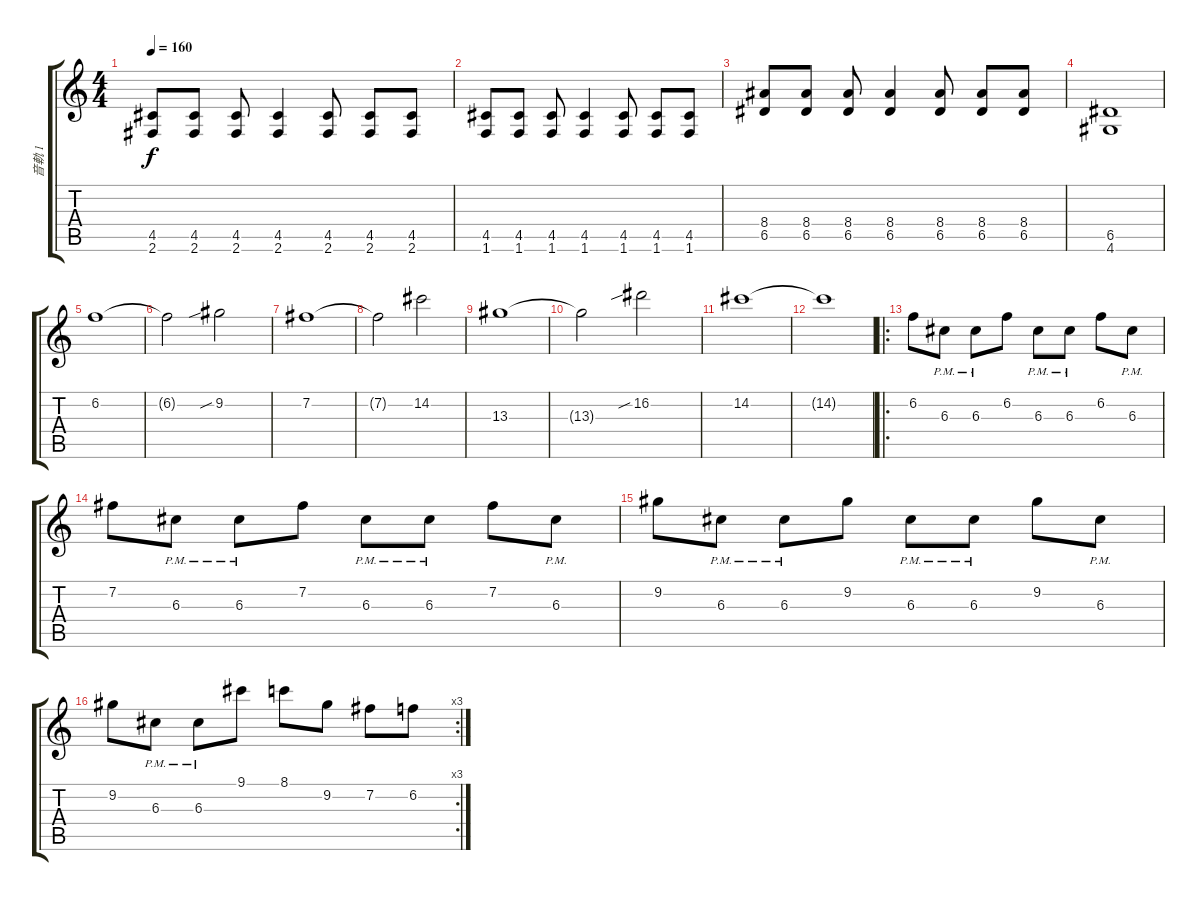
\track ("音軌 1" "音軌 1") {instrument overdrivenguitar}
\staff {score tabs}
\tuning (E4 B3 G3 D3 A2 E2) {hide}
\ts (4 4)
\tempo 160
\clef g2
\ks c
(4.5 2.6).8{dy f} (4.5 2.6).8 (4.5 2.6).8 (4.5 2.6).4 (4.5 2.6).8 (4.5 2.6).8 (4.5 2.6).8 |
(4.5 1.6).8 (4.5 1.6).8 (4.5 1.6).8 (4.5 1.6).4 (4.5 1.6).8 (4.5 1.6).8 (4.5 1.6).8 |
(8.4 6.5).8 (8.4 6.5).8 (8.4 6.5).8 (8.4 6.5).4 (8.4 6.5).8 (8.4 6.5).8 (8.4 6.5).8 |
(6.5 4.6).1 |
6.2.1 |
6.2{t}.2 9.2{sib}.2 |
7.2.1 |
7.2{t}.2 14.2.2 |
13.3.1 |
13.3{t}.2 16.2{sib}.2 |
14.2.1 |
14.2{t}.1 |
\ro
6.2.8 6.3{pm}.8 6.3{pm}.8 6.2.8 6.3{pm}.8 6.3{pm}.8 6.2.8 6.3{pm}.8 |
7.2.8 6.3{pm}.8 6.3{pm}.8 7.2.8 6.3{pm}.8 6.3{pm}.8 7.2.8 6.3{pm}.8 |
9.2.8 6.3{pm}.8 6.3{pm}.8 9.2.8 6.3{pm}.8 6.3{pm}.8 9.2.8 6.3{pm}.8 |
\rc 3
9.2.8 6.3{pm}.8 6.3{pm}.8 9.1.8 8.1.8 9.2.8 7.2.8 6.2.8
